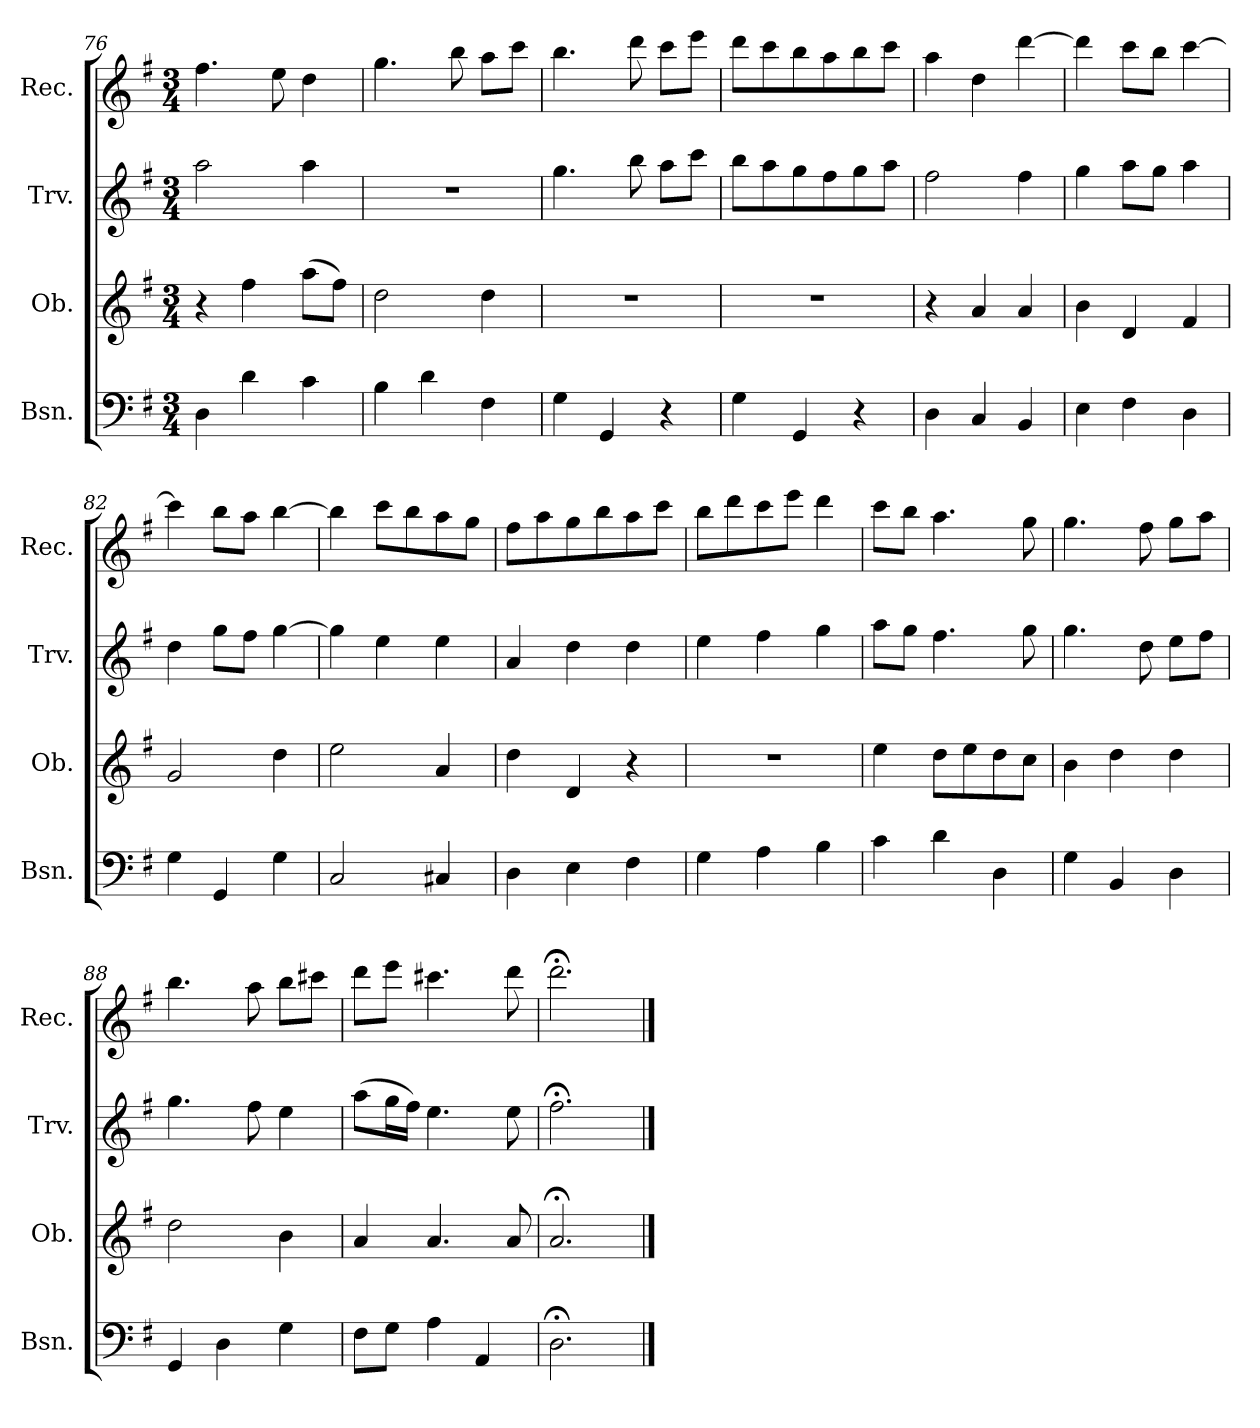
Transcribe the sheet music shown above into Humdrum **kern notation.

**kern	**kern	**kern	**kern
*part4	*part3	*part2	*part1
*staff4	*staff3	*staff2	*staff1
*I"Bsn.	*I"Ob.	*I"Trv.	*I"Rec.
*I'Bsn.	*I'Ob.	*I'Trv.	*I'Rec.
*clefF4	*clefG2	*clefG2	*clefG2
*k[f#]	*k[f#]	*k[f#]	*k[f#]
*G:	*G:	*G:	*G:
*M3/4	*M3/4	*M3/4	*M3/4
=76	=76	=76	=76
4D\	4r	2aa\	4.ff#\
4d\	4ff#\	.	.
.	.	.	8ee\
4c\	(>8aa\L	4aa\	4dd\
.	8ff#\J)	.	.
=77	=77	=77	=77
!	!	!LO:N:vis=1	!
4B\	2dd\	2.r	4.gg\
4d\	.	.	.
.	.	.	8bb\
4F#\	4dd\	.	8aa\L
.	.	.	8ccc\J
=78	=78	=78	=78
!	!LO:N:vis=1	!	!
4G\	2.r	4.gg\	4.bb\
4GG/	.	.	.
.	.	8bb\	8ddd\
4r	.	8aa\L	8ccc\L
.	.	8ccc\J	8eee\J
=79	=79	=79	=79
!	!LO:N:vis=1	!	!
4G\	2.r	8bb\L	8ddd\L
.	.	8aa\	8ccc\
4GG/	.	8gg\	8bb\
.	.	8ff#\	8aa\
4r	.	8gg\	8bb\
.	.	8aa\J	8ccc\J
=80	=80	=80	=80
4D\	4r	2ff#\	4aa\
4C/	4a/	.	4dd\
4BB/	4a/	4ff#\	[4ddd\
!!LO:LB:g=z
=81	=81	=81	=81
4E\	4b\	4gg\	4ddd\]
4F#\	4d/	8aa\L	8ccc\L
.	.	8gg\J	8bb\J
4D\	4f#/	4aa\	[4ccc\
=82	=82	=82	=82
4G\	2g/	4dd\	4ccc\]
4GG/	.	8gg\L	8bb\L
.	.	8ff#\J	8aa\J
4G\	4dd\	[4gg\	[4bb\
=83	=83	=83	=83
2C/	2ee\	4gg\]	4bb\]
.	.	4ee\	8ccc\L
.	.	.	8bb\
4C#X/	4a/	4ee\	8aa\
.	.	.	8gg\J
=84	=84	=84	=84
4D\	4dd\	4a/	8ff#\L
.	.	.	8aa\
4E\	4d/	4dd\	8gg\
.	.	.	8bb\
4F#\	4r	4dd\	8aa\
.	.	.	8ccc\J
=85	=85	=85	=85
!	!LO:N:vis=1	!	!
4G\	2.r	4ee\	8bb\L
.	.	.	8ddd\
4A\	.	4ff#\	8ccc\
.	.	.	8eee\J
4B\	.	4gg\	4ddd\
=86	=86	=86	=86
4c\	4ee\	8aa\L	8ccc\L
.	.	8gg\J	8bb\J
4d\	8dd\L	4.ff#\	4.aa\
.	8ee\	.	.
4D\	8dd\	.	.
.	8cc\J	8gg\	8gg\
=87	=87	=87	=87
4G\	4b\	4.gg\	4.gg\
4BB/	4dd\	.	.
.	.	8dd\	8ff#\
4D\	4dd\	8ee\L	8gg\L
.	.	8ff#\J	8aa\J
=88	=88	=88	=88
4GG/	2dd\	4.gg\	4.bb\
4D\	.	.	.
.	.	8ff#\	8aa\
4G\	4b\	4ee\	8bb\L
.	.	.	8ccc#X\J
=89	=89	=89	=89
8F#\L	4a/	(>8aa\L	8ddd\L
8G\J	.	16gg\L	8eee\J
.	.	16ff#\JJ)	.
4A\	4.a/	4.ee\	4.ccc#X\
4AA/	.	.	.
.	8a/	8ee\	8ddd\
=90	=90	=90	=90
2.D;<\	2.a;</	2.ff#;<\	2.ddd;<\
==	==	==	==
*-	*-	*-	*-
